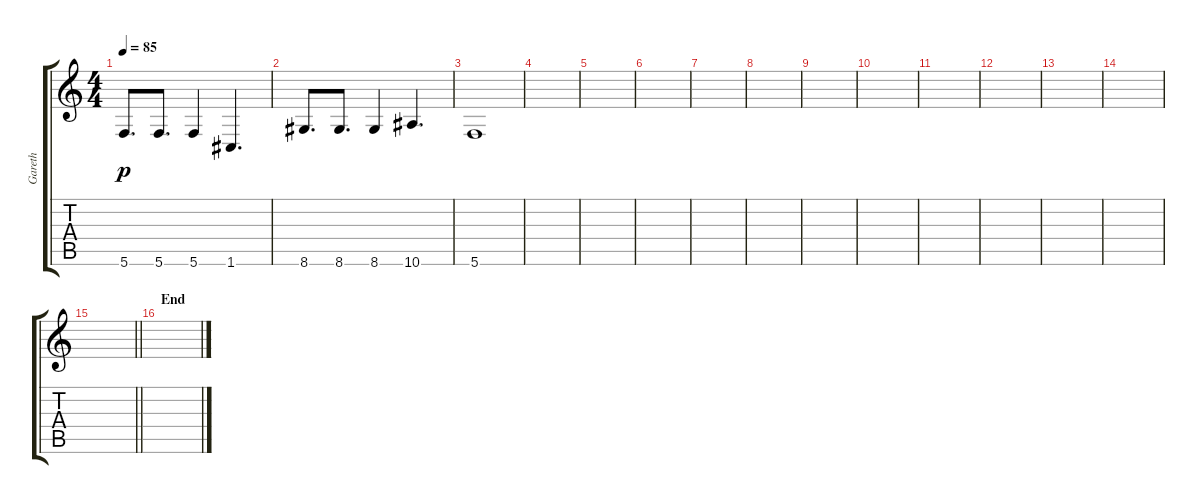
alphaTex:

\track ("Gareth" "Gareth") {instrument electricbasspick}
\staff {score tabs}
\tuning (D4 A3 F3 C3 G2 C2) {hide}
\ts (4 4)
\tempo 85
\clef g2
\ks c
5.6.8{d dy p} 5.6.8{d} 5.6.4 1.6.4{d} |
8.6.8{d} 8.6.8{d} 8.6.4 10.6.4{d} |
5.6.1 |
|
|
|
|
|
|
|
|
|
|
|
\barLineRight lightlight
|
\section ("" "End")
